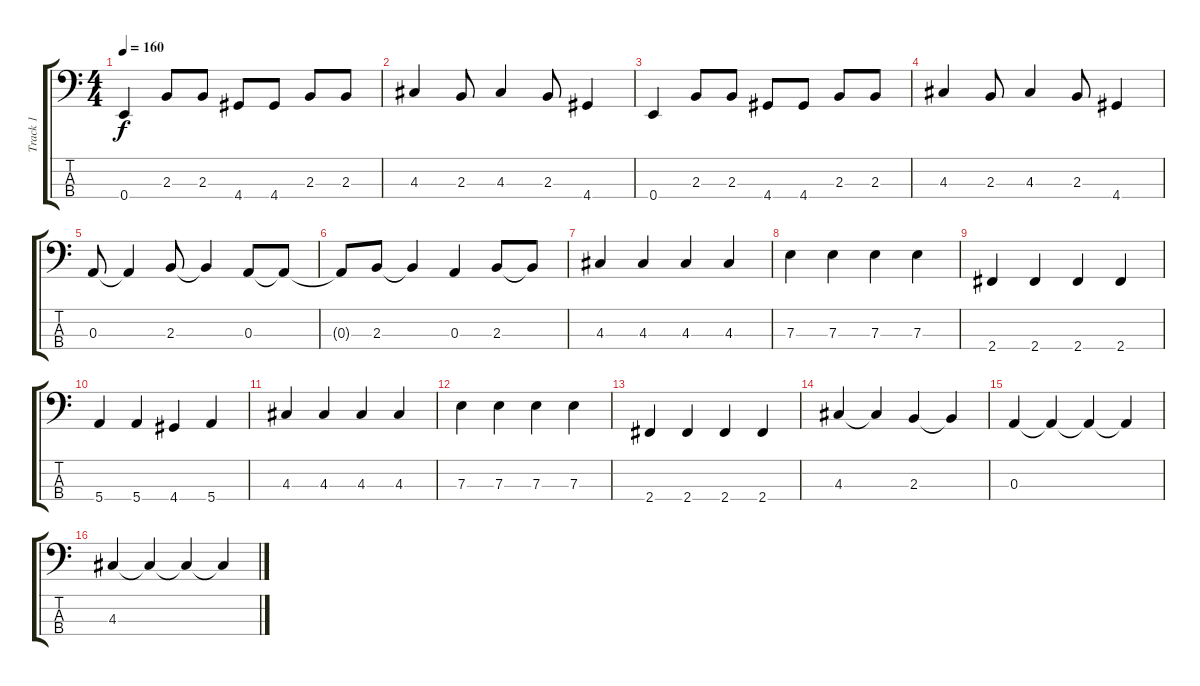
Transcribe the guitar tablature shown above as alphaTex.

\track ("Track 1" "Track 1") {instrument electricbassfinger}
\staff {score tabs}
\tuning (G2 D2 A1 E1) {hide}
\ts (4 4)
\tempo 160
\clef f4
\ks c
0.4.4{dy f} 2.3.8 2.3.8 4.4.8 4.4.8 2.3.8 2.3.8 |
4.3.4 2.3.8 4.3.4 2.3.8 4.4.4 |
0.4.4 2.3.8 2.3.8 4.4.8 4.4.8 2.3.8 2.3.8 |
4.3.4 2.3.8 4.3.4 2.3.8 4.4.4 |
0.3.8 0.3{t}.4 2.3.8 2.3{t}.4 0.3.8 0.3{t}.8 |
0.3{t}.8 2.3.8 2.3{t}.4 0.3.4 2.3.8 2.3{t}.8 |
4.3.4 4.3.4 4.3.4 4.3.4 |
7.3.4 7.3.4 7.3.4 7.3.4 |
2.4.4 2.4.4 2.4.4 2.4.4 |
5.4.4 5.4.4 4.4.4 5.4.4 |
4.3.4 4.3.4 4.3.4 4.3.4 |
7.3.4 7.3.4 7.3.4 7.3.4 |
2.4.4 2.4.4 2.4.4 2.4.4 |
4.3.4 4.3{t}.4 2.3.4 2.3{t}.4 |
0.3.4 0.3{t}.4 0.3{t}.4 0.3{t}.4 |
4.3.4 4.3{t}.4 4.3{t}.4 4.3{t}.4
